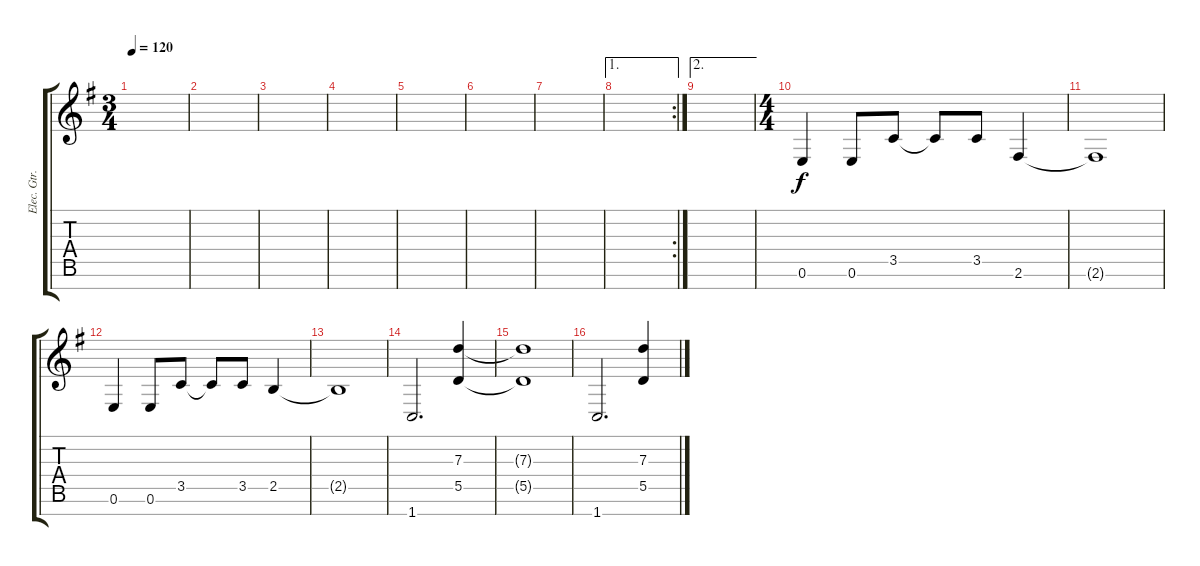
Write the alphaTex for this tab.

\track ("Elec. Gtr. 2" "Elec. Gtr.") {instrument overdrivenguitar}
\staff {score tabs}
\tuning (E4 B3 G3 D3 A2 E2 B1) {hide}
\ts (3 4)
\tempo 120
\clef g2
\ks g
|
|
|
|
|
|
|
\ae 1
\rc 2
|
\ae 2
|
\ts (4 4)
0.6.4 0.6.8 3.5.8 3.5{t}.8 3.5.8 2.6.4 |
2.6{t}.1 |
0.6.4 0.6.8 3.5.8 3.5{t}.8 3.5.8 2.5.4 |
2.5{t}.1 |
1.7.2{d} (7.3 5.5).4 |
(7.3{t} 5.5{t}).1 |
1.7.2{d} (7.3 5.5).4
